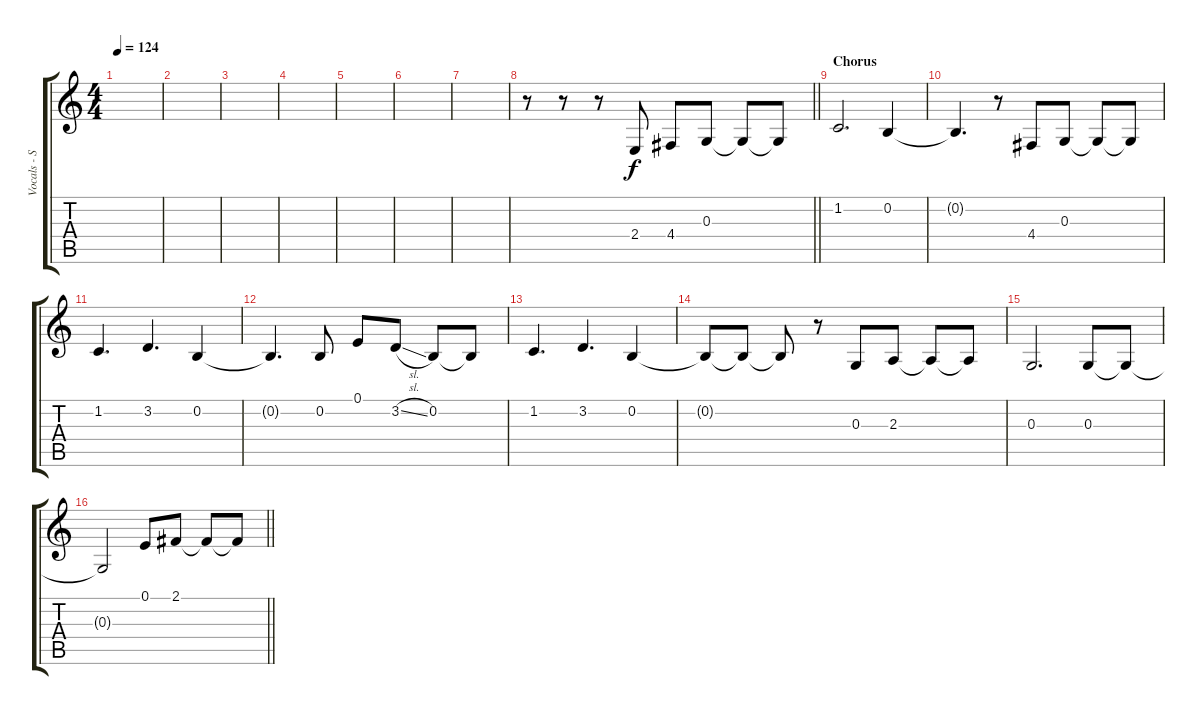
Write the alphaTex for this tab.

\track ("Vocals - Shaun Morgan" "Vocals - S") {instrument oboe}
\staff {score tabs}
\tuning (E4 B3 G3 D3 A2 E2) {hide}
\ts (4 4)
\tempo 124
\clef g2
\ks c
|
|
|
|
|
|
|
\barLineRight lightlight
r.8 r.8 r.8 2.4.8 4.4.8 0.3.8 0.3{t}.8 0.3{t}.8 |
\section ("" "Chorus")
1.2.2{d} 0.2.4 |
0.2{t}.4{d} r.8 4.4.8 0.3.8 0.3{t}.8 0.3{t}.8 |
1.2.4{d} 3.2.4{d} 0.2.4 |
0.2{t}.4{d} 0.2.8 0.1.8 3.2{sl}.8 0.2.8 0.2{t}.8 |
1.2.4{d} 3.2.4{d} 0.2.4 |
0.2{t}.8 0.2{t}.8 0.2{t}.8 r.8 0.3.8 2.3.8 2.3{t}.8 2.3{t}.8 |
0.3.2{d} 0.3.8 0.3{t}.8 |
\barLineRight lightlight
0.3{t}.2 0.1.8 2.1.8 2.1{t}.8 2.1{t}.8
